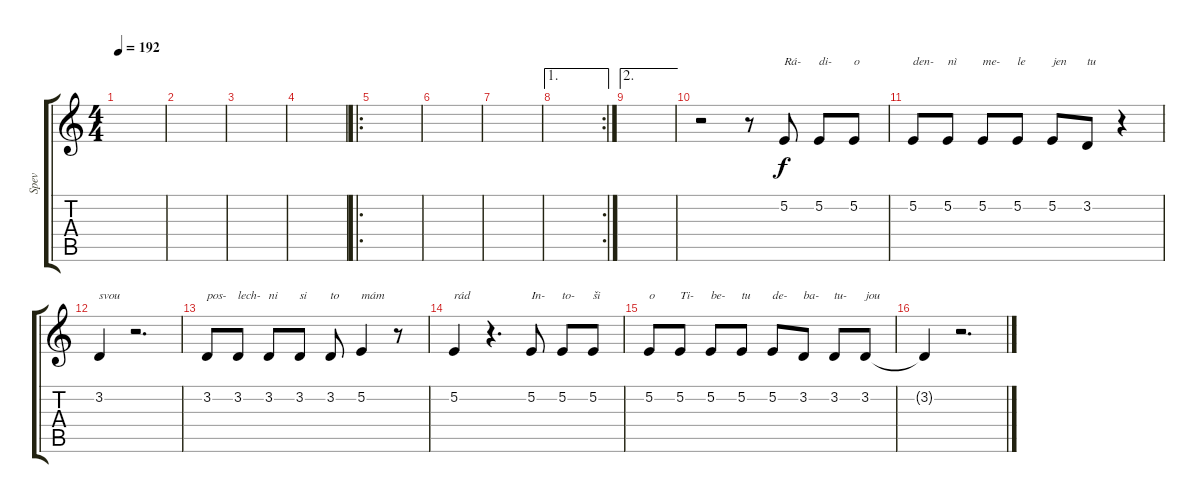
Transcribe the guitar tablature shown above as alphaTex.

\track ("Spev" "Spev") {instrument trumpet}
\staff {score tabs}
\tuning (E4 B3 G3 D3 A2 E2) {hide}
\ts (4 4)
\tempo 192
\clef g2
\ks c
|
|
|
|
\ro
|
|
|
\ae 1
\rc 2
|
\ae 2
|
r.2 r.8 5.2.8{txt "Rá-"} 5.2.8{txt "di-"} 5.2.8{txt "o"} |
5.2.8{txt "den-"} 5.2.8{txt "nì"} 5.2.8{txt "me-"} 5.2.8{txt "le"} 5.2.8{txt "jen"} 3.2.8{txt "tu"} r.4 |
3.2.4{txt "svou"} r.2{d} |
3.2.8{txt "pos-"} 3.2.8{txt "lech-"} 3.2.8{txt "ni"} 3.2.8{txt "si"} 3.2.8{txt "to"} 5.2.4{txt "mám"} r.8 |
5.2.4{txt "rád"} r.4{d} 5.2.8{txt "In-"} 5.2.8{txt "to-"} 5.2.8{txt "ši"} |
5.2.8{txt "o"} 5.2.8{txt "Ti-"} 5.2.8{txt "be-"} 5.2.8{txt "tu"} 5.2.8{txt "de-"} 3.2.8{txt "ba-"} 3.2.8{txt "tu-"} 3.2.8{txt "jou"} |
3.2{t}.4 r.2{d}
